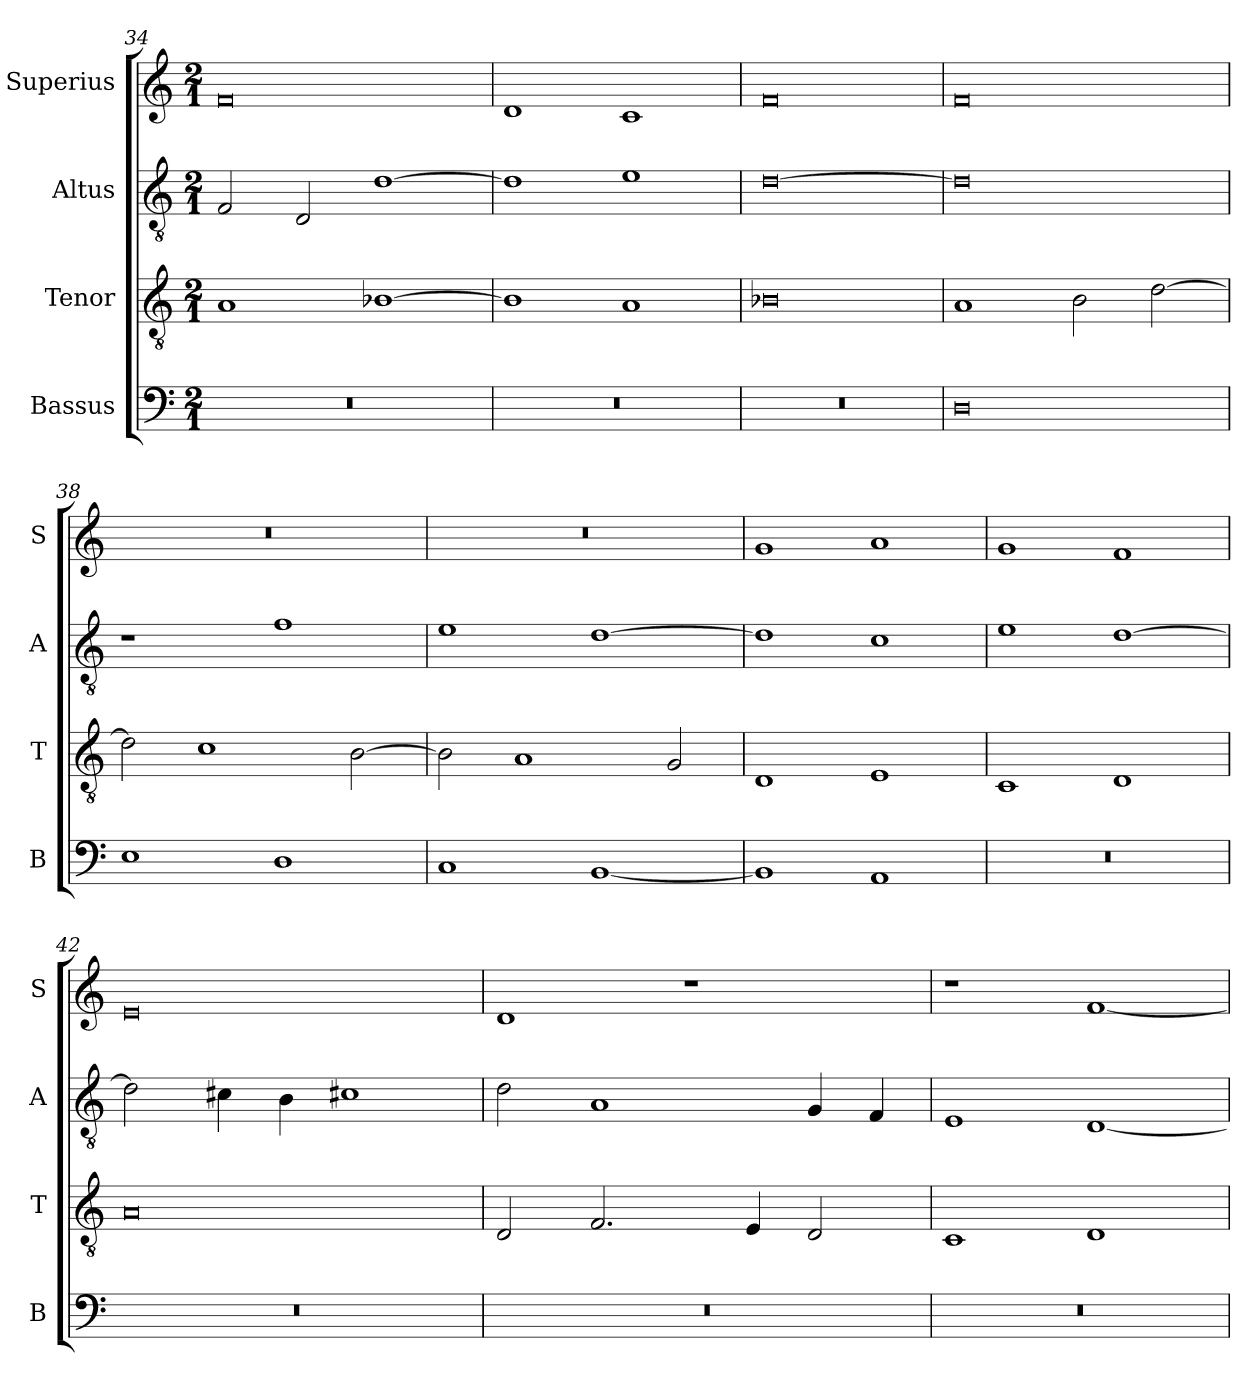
**kern	**kern	**kern	**kern
*part4	*part3	*part2	*part1
*staff4	*staff3	*staff2	*staff1
*I"Bassus	*I"Tenor	*I"Altus	*I"Superius
*I'B	*I'T	*I'A	*I'S
*clefF4	*clefGv2	*clefGv2	*clefG2
*k[]	*k[]	*k[]	*k[]
*M2/1	*M2/1	*M2/1	*M2/1
=34	=34	=34	=34
0r	1A	2F/	0f
.	.	2D/	.
.	[1B-X	[1d	.
=35	=35	=35	=35
0r	1B-]	1d]	1d
.	1A	1e	1c
=36	=36	=36	=36
0r	0B-X	[0d	0f
=37	=37	=37	=37
0D	1A	0d]	0f
.	2B\	.	.
.	[2d\	.	.
=38	=38	=38	=38
1E	2d\]	1r	0r
.	1c	.	.
1D	.	1f	.
.	[2B\	.	.
=39	=39	=39	=39
1C	2B\]	1e	0r
.	1A	.	.
[1BB	.	[1d	.
.	2G/	.	.
=40	=40	=40	=40
1BB]	1D	1d]	1g
1AA	1E	1c	1a
=41	=41	=41	=41
0r	1C	1e	1g
.	1D	[1d	1f
=42	=42	=42	=42
0r	0A	2d\]	0e
.	.	4c#X\	.
.	.	4B\	.
.	.	1c#X	.
=43	=43	=43	=43
0r	2D/	2d\	1d
.	2.F/	1A	.
.	.	.	1r
.	4E/	.	.
.	2D/	4G/	.
.	.	4F/	.
=44	=44	=44	=44
0r	1C	1E	1r
.	1D	[1D	[1f
=	=	=	=
*-	*-	*-	*-
